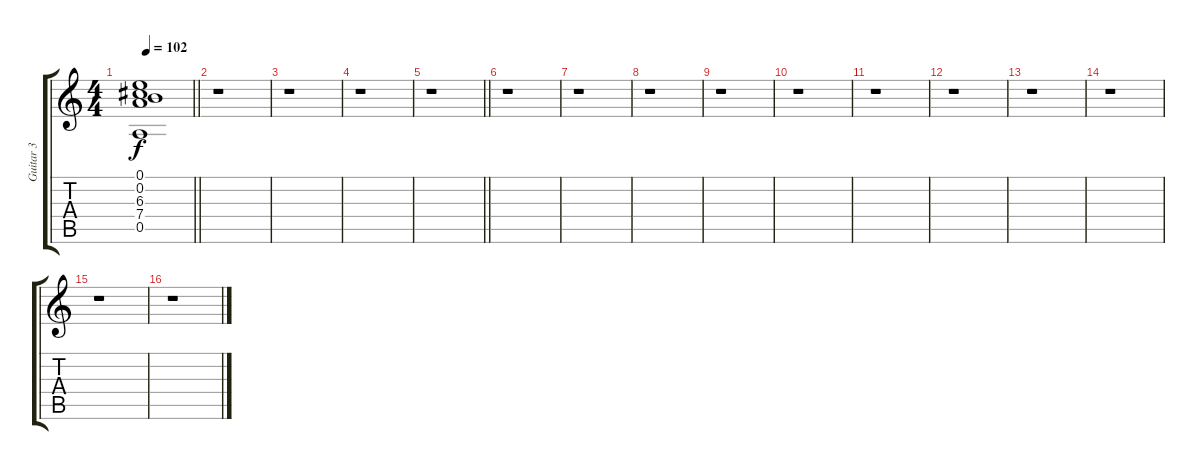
\track ("Guitar 3" "Guitar 3") {instrument overdrivenguitar}
\staff {score tabs}
\tuning (E4 B3 G3 D3 A2 E2) {hide}
\ts (4 4)
\tempo 102
\clef g2
\barLineRight lightlight
\ks c
(0.1{t} 0.2{t} 6.3{t} 7.4{t} 0.5{t}).1{dy f} |
r.1 |
r.1 |
r.1 |
\barLineRight lightlight
r.1 |
r.1 |
r.1 |
r.1 |
r.1 |
r.1 |
r.1 |
r.1 |
r.1 |
r.1 |
r.1 |
r.1
